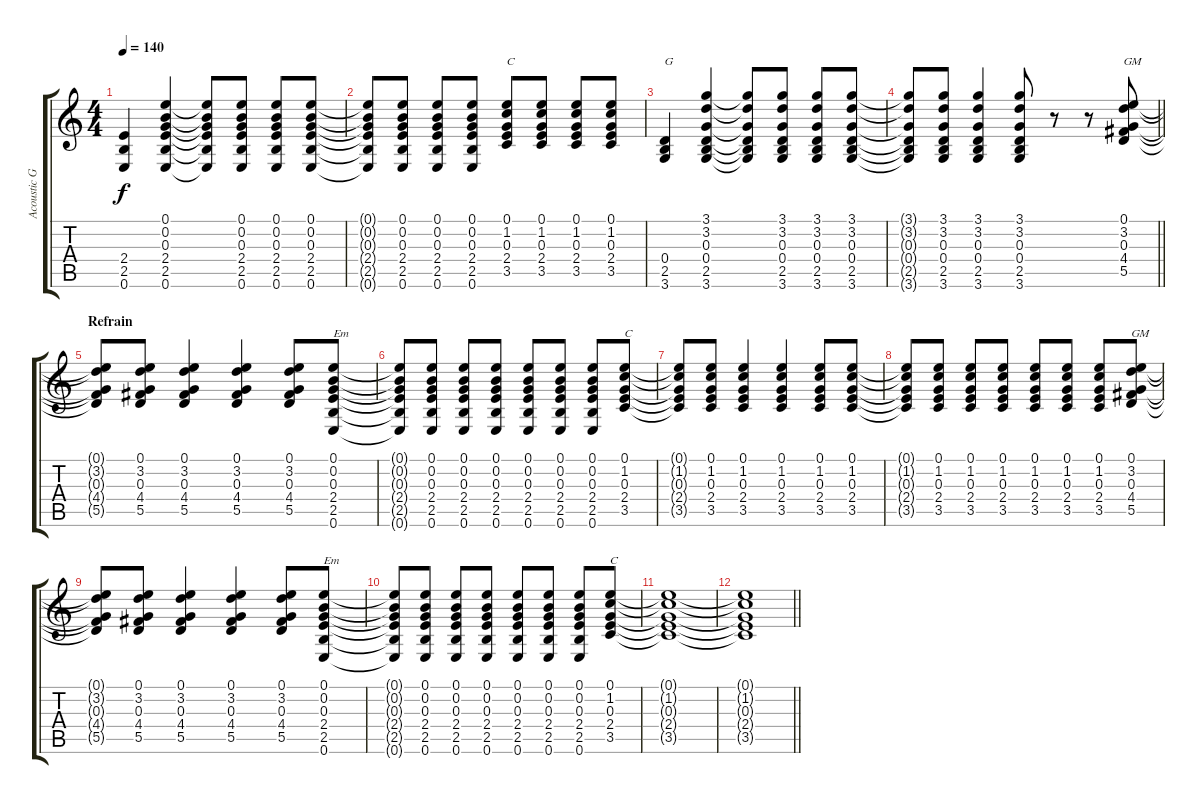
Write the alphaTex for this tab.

\track ("Acoustic Guitar" "Acoustic G") {instrument acousticguitarsteel}
\staff {score tabs}
\tuning (E4 B3 G3 D3 A2 E2) {hide}
\ts (4 4)
\tempo 140
\clef g2
\ks c
(2.4 2.5 0.6).4{dy f} (0.1 0.2 0.3 2.4 2.5 0.6).4 (0.1{t} 0.2{t} 0.3{t} 2.4{t} 2.5{t} 0.6{t}).8 (0.1 0.2 0.3 2.4 2.5 0.6).8 (0.1 0.2 0.3 2.4 2.5 0.6).8 (0.1 0.2 0.3 2.4 2.5 0.6).8 |
(0.1{t} 0.2{t} 0.3{t} 2.4{t} 2.5{t} 0.6{t}).8 (0.1 0.2 0.3 2.4 2.5 0.6).8 (0.1 0.2 0.3 2.4 2.5 0.6).8 (0.1 0.2 0.3 2.4 2.5 0.6).8 (0.1 1.2 0.3 2.4 3.5).8{txt "C"} (0.1 1.2 0.3 2.4 3.5).8 (0.1 1.2 0.3 2.4 3.5).8 (0.1 1.2 0.3 2.4 3.5).8 |
(0.4 2.5 3.6).4{txt "G"} (3.1 3.2 0.3 0.4 2.5 3.6).4 (3.1{t} 3.2{t} 0.3{t} 0.4{t} 2.5{t} 3.6{t}).8 (3.1 3.2 0.3 0.4 2.5 3.6).8 (3.1 3.2 0.3 0.4 2.5 3.6).8 (3.1 3.2 0.3 0.4 2.5 3.6).8 |
\barLineRight lightlight
(3.1{t} 3.2{t} 0.3{t} 0.4{t} 2.5{t} 3.6{t}).8 (3.1 3.2 0.3 0.4 2.5 3.6).8 (3.1 3.2 0.3 0.4 2.5 3.6).4 (3.1 3.2 0.3 0.4 2.5 3.6).8 r.8 r.8 (0.1 3.2 0.3 4.4 5.5).8{txt "GM"} |
\section ("" "Refrain")
(0.1{t} 3.2{t} 0.3{t} 4.4{t} 5.5{t}).8 (0.1 3.2 0.3 4.4 5.5).8 (0.1 3.2 0.3 4.4 5.5).4 (0.1 3.2 0.3 4.4 5.5).4 (0.1 3.2 0.3 4.4 5.5).8 (0.1 0.2 0.3 2.4 2.5 0.6).8{txt "Em"} |
(0.1{t} 0.2{t} 0.3{t} 2.4{t} 2.5{t} 0.6{t}).8 (0.1 0.2 0.3 2.4 2.5 0.6).8 (0.1 0.2 0.3 2.4 2.5 0.6).8 (0.1 0.2 0.3 2.4 2.5 0.6).8 (0.1 0.2 0.3 2.4 2.5 0.6).8 (0.1 0.2 0.3 2.4 2.5 0.6).8 (0.1 0.2 0.3 2.4 2.5 0.6).8 (0.1 1.2 0.3 2.4 3.5).8{txt "C"} |
(0.1{t} 1.2{t} 0.3{t} 2.4{t} 3.5{t}).8 (0.1 1.2 0.3 2.4 3.5).8 (0.1 1.2 0.3 2.4 3.5).4 (0.1 1.2 0.3 2.4 3.5).4 (0.1 1.2 0.3 2.4 3.5).8 (0.1 1.2 0.3 2.4 3.5).8 |
(0.1{t} 1.2{t} 0.3{t} 2.4{t} 3.5{t}).8 (0.1 1.2 0.3 2.4 3.5).8 (0.1 1.2 0.3 2.4 3.5).8 (0.1 1.2 0.3 2.4 3.5).8 (0.1 1.2 0.3 2.4 3.5).8 (0.1 1.2 0.3 2.4 3.5).8 (0.1 1.2 0.3 2.4 3.5).8 (0.1 3.2 0.3 4.4 5.5).8{txt "GM"} |
(0.1{t} 3.2{t} 0.3{t} 4.4{t} 5.5{t}).8 (0.1 3.2 0.3 4.4 5.5).8 (0.1 3.2 0.3 4.4 5.5).4 (0.1 3.2 0.3 4.4 5.5).4 (0.1 3.2 0.3 4.4 5.5).8 (0.1 0.2 0.3 2.4 2.5 0.6).8{txt "Em"} |
(0.1{t} 0.2{t} 0.3{t} 2.4{t} 2.5{t} 0.6{t}).8 (0.1 0.2 0.3 2.4 2.5 0.6).8 (0.1 0.2 0.3 2.4 2.5 0.6).8 (0.1 0.2 0.3 2.4 2.5 0.6).8 (0.1 0.2 0.3 2.4 2.5 0.6).8 (0.1 0.2 0.3 2.4 2.5 0.6).8 (0.1 0.2 0.3 2.4 2.5 0.6).8 (0.1 1.2 0.3 2.4 3.5).8{txt "C"} |
(0.1{t} 1.2{t} 0.3{t} 2.4{t} 3.5{t}).1 |
\barLineRight lightlight
(0.1{t} 1.2{t} 0.3{t} 2.4{t} 3.5{t}).1
